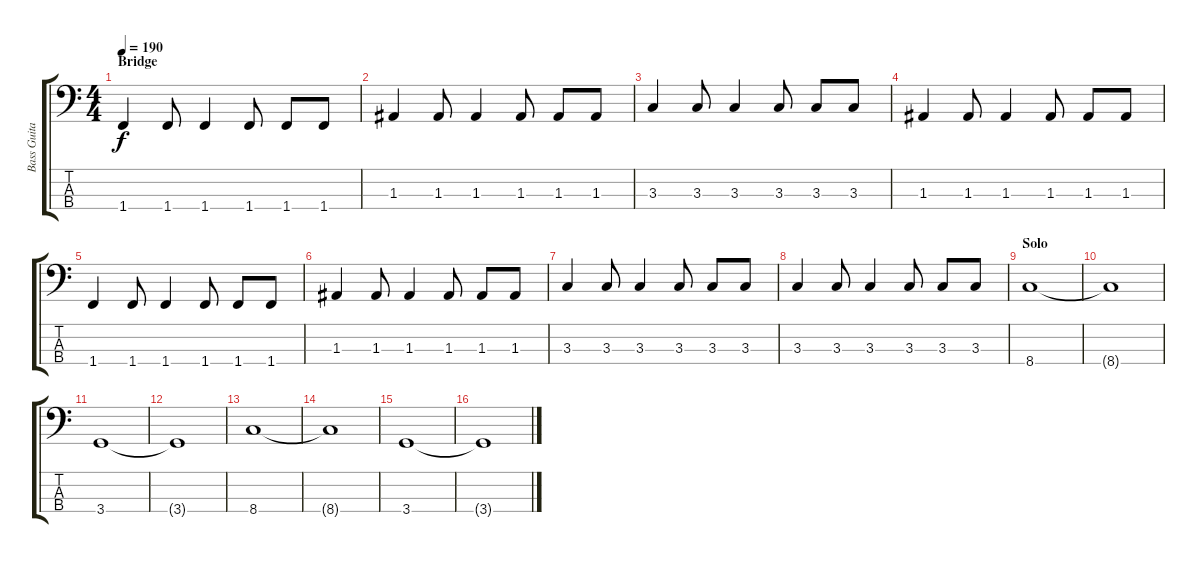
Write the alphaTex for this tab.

\track ("Bass Guitar" "Bass Guita") {instrument electricbasspick}
\staff {score tabs}
\tuning (G2 D2 A1 E1) {hide}
\ts (4 4)
\section ("" "Bridge")
\tempo 190
\clef f4
\ks c
1.4.4{dy f} 1.4.8 1.4.4 1.4.8 1.4.8 1.4.8 |
1.3.4 1.3.8 1.3.4 1.3.8 1.3.8 1.3.8 |
3.3.4 3.3.8 3.3.4 3.3.8 3.3.8 3.3.8 |
1.3.4 1.3.8 1.3.4 1.3.8 1.3.8 1.3.8 |
1.4.4 1.4.8 1.4.4 1.4.8 1.4.8 1.4.8 |
1.3.4 1.3.8 1.3.4 1.3.8 1.3.8 1.3.8 |
3.3.4 3.3.8 3.3.4 3.3.8 3.3.8 3.3.8 |
3.3.4 3.3.8 3.3.4 3.3.8 3.3.8 3.3.8 |
\section ("" "Solo")
8.4.1 |
8.4{t}.1 |
3.4.1 |
3.4{t}.1 |
8.4.1 |
8.4{t}.1 |
3.4.1 |
3.4{t}.1
